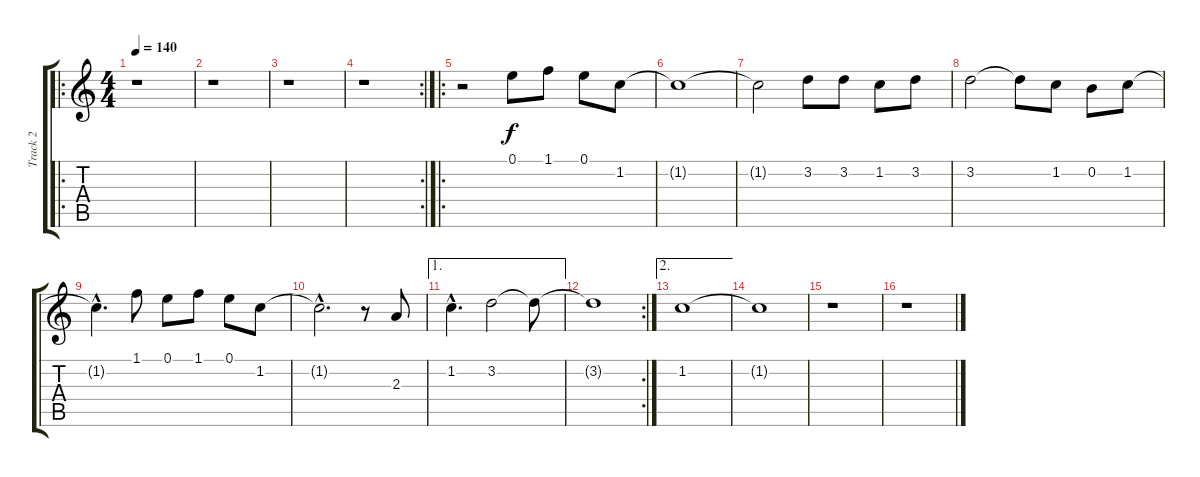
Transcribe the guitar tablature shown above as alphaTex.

\track ("Track 2" "Track 2") {instrument contrabass}
\staff {score tabs}
\tuning (E4 B3 G3 D3 A2 E2) {hide}
\ro
\ts (4 4)
\tempo 140
\clef g2
\ks c
r.1{dy f instrument contrabass} |
r.1 |
r.1 |
\rc 2
r.1 |
\ro
r.2 0.1.8 1.1.8 0.1.8 1.2.8 |
1.2{t}.1 |
1.2{t}.2 3.2.8 3.2.8 1.2.8 3.2.8 |
3.2.2 3.2{t}.8 1.2.8 0.2.8 1.2.8 |
1.2{hac t}.4{d} 1.1.8 0.1.8 1.1.8 0.1.8 1.2.8 |
1.2{hac t}.2{d} r.8 2.3.8 |
\ae 1
1.2{hac}.4{d} 3.2.2 3.2{t}.8 |
\rc 2
3.2{t}.1 |
\ae 2
1.2.1 |
1.2{t}.1 |
r.1 |
r.1
